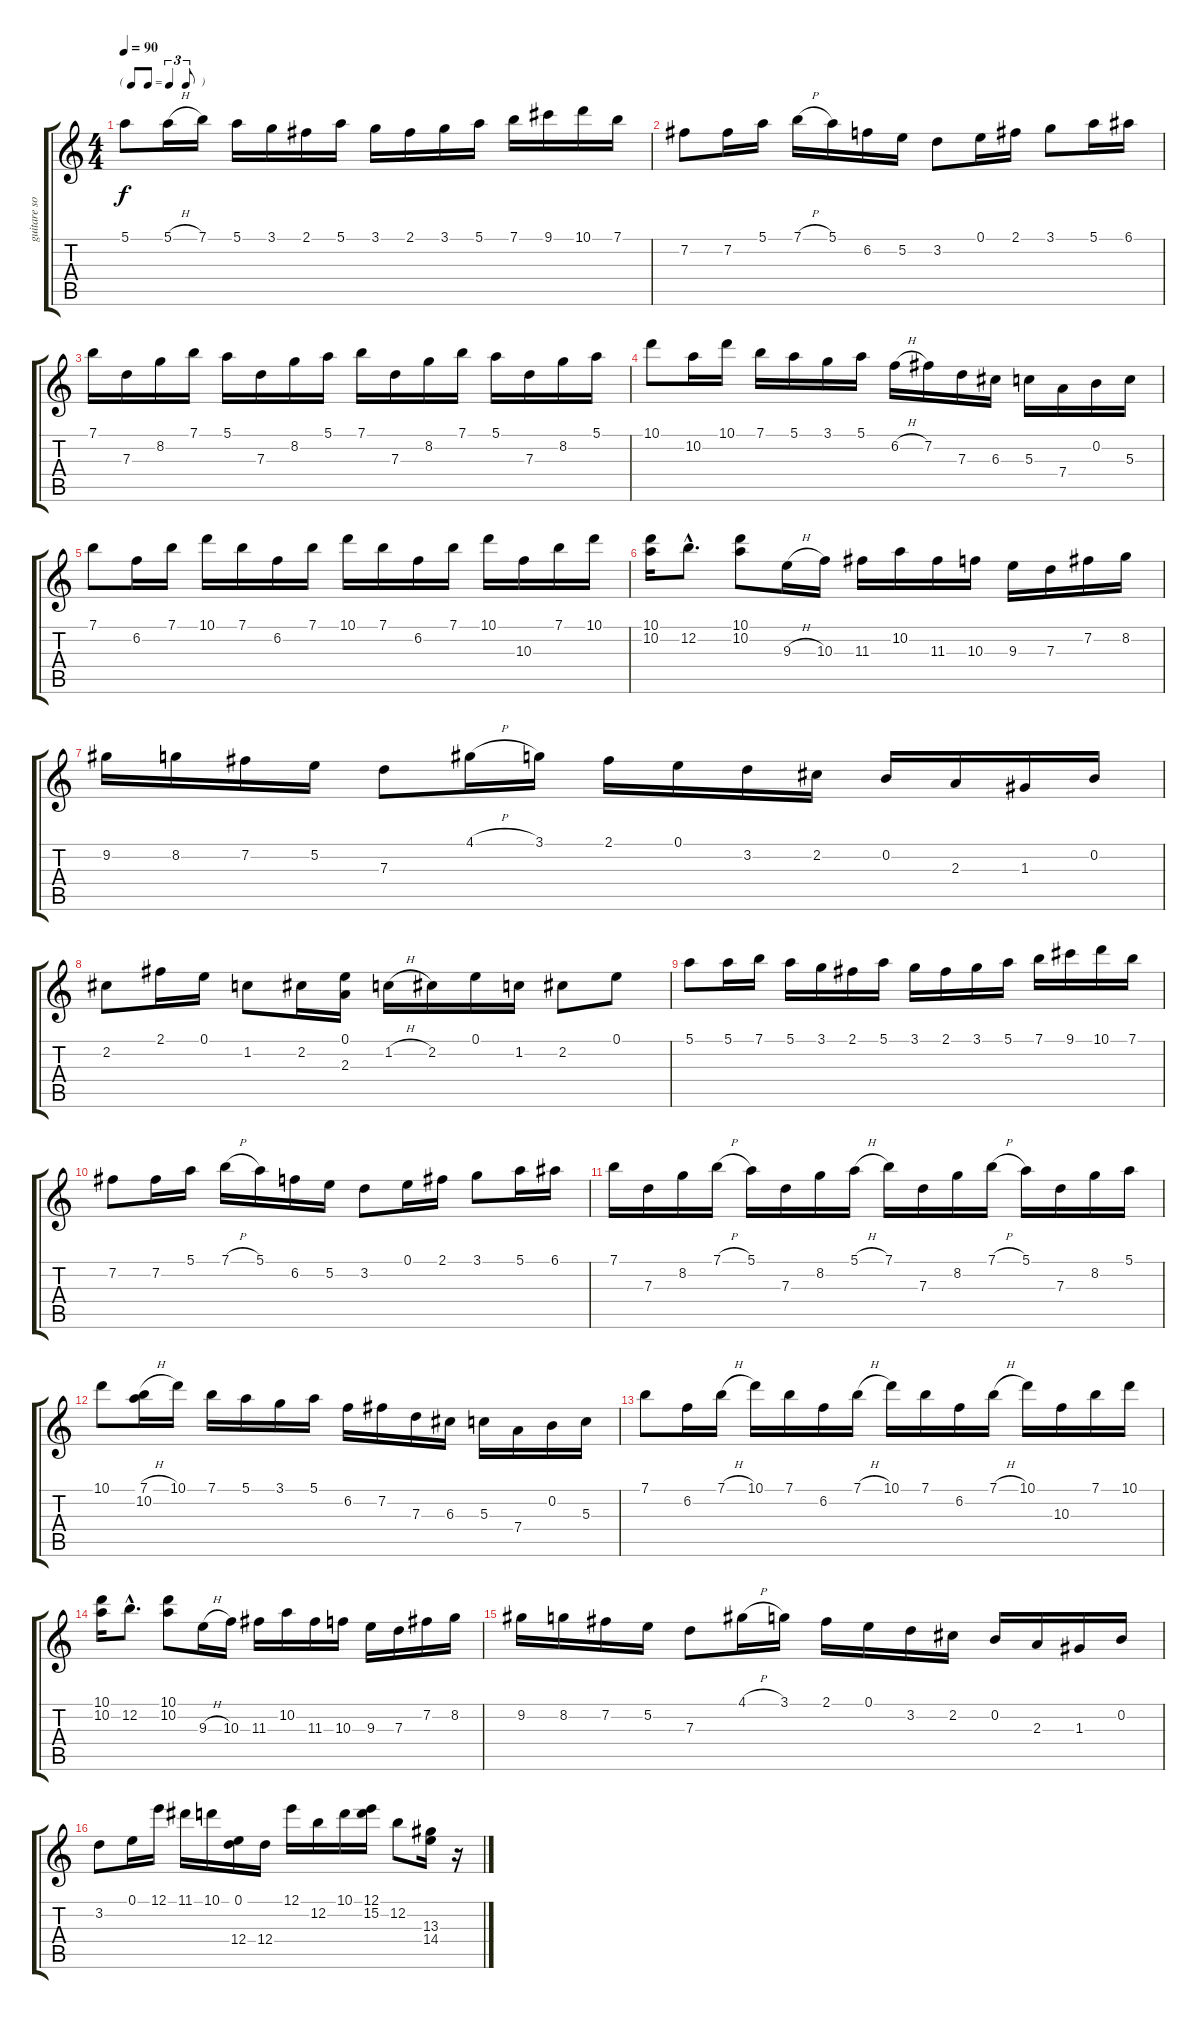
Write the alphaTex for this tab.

\track ("guitare solo" "guitare so") {instrument acousticguitarnylon}
\staff {score tabs}
\tuning (E4 B3 G3 D3 A2 E2) {hide}
\ts (4 4)
\tf triplet8th
\tempo 90
\clef g2
\ks c
5.1.8{dy f instrument acousticguitarnylon} 5.1{h}.16 7.1.16 5.1.16 3.1.16 2.1.16 5.1.16 3.1.16 2.1.16 3.1.16 5.1.16 7.1.16 9.1.16 10.1.16 7.1.16 |
7.2.8 7.2.16 5.1.16 7.1{h}.16 5.1.16 6.2.16 5.2.16 3.2.8 0.1.16 2.1.16 3.1.8 5.1.16 6.1.16 |
7.1.16 7.3.16 8.2.16 7.1.16 5.1.16 7.3.16 8.2.16 5.1.16 7.1.16 7.3.16 8.2.16 7.1.16 5.1.16 7.3.16 8.2.16 5.1.16 |
10.1.8 10.2.16 10.1.16 7.1.16 5.1.16 3.1.16 5.1.16 6.2{h}.16 7.2.16 7.3.16 6.3.16 5.3.16 7.4.16 0.2.16 5.3.16 |
7.1.8 6.2.16 7.1.16 10.1.16 7.1.16 6.2.16 7.1.16 10.1.16 7.1.16 6.2.16 7.1.16 10.1.16 10.3.16 7.1.16 10.1.16 |
(10.1 10.2).16 12.2{hac}.8{d} (10.1 10.2).8 9.3{h}.16 10.3.16 11.3.16 10.2.16 11.3.16 10.3.16 9.3.16 7.3.16 7.2.16 8.2.16 |
9.2.16 8.2.16 7.2.16 5.2.16 7.3.8 4.1{h}.16 3.1.16 2.1.16 0.1.16 3.2.16 2.2.16 0.2.16 2.3.16 1.3.16 0.2.16 |
2.2.8 2.1.16 0.1.16 1.2.8 2.2.16 (0.1 2.3).16 1.2{h}.16 2.2.16 0.1.16 1.2.16 2.2.8 0.1.8 |
5.1.8 5.1.16 7.1.16 5.1.16 3.1.16 2.1.16 5.1.16 3.1.16 2.1.16 3.1.16 5.1.16 7.1.16 9.1.16 10.1.16 7.1.16 |
7.2.8 7.2.16 5.1.16 7.1{h}.16 5.1.16 6.2.16 5.2.16 3.2.8 0.1.16 2.1.16 3.1.8 5.1.16 6.1.16 |
7.1.16 7.3.16 8.2.16 7.1{h}.16 5.1.16 7.3.16 8.2.16 5.1{h}.16 7.1.16 7.3.16 8.2.16 7.1{h}.16 5.1.16 7.3.16 8.2.16 5.1.16 |
10.1.8 (7.1{h} 10.2).16 10.1.16 7.1.16 5.1.16 3.1.16 5.1.16 6.2.16 7.2.16 7.3.16 6.3.16 5.3.16 7.4.16 0.2.16 5.3.16 |
7.1.8 6.2.16 7.1{h}.16 10.1.16 7.1.16 6.2.16 7.1{h}.16 10.1.16 7.1.16 6.2.16 7.1{h}.16 10.1.16 10.3.16 7.1.16 10.1.16 |
(10.1 10.2).16 12.2{hac}.8{d} (10.1 10.2).8 9.3{h}.16 10.3.16 11.3.16 10.2.16 11.3.16 10.3.16 9.3.16 7.3.16 7.2.16 8.2.16 |
9.2.16 8.2.16 7.2.16 5.2.16 7.3.8 4.1{h}.16 3.1.16 2.1.16 0.1.16 3.2.16 2.2.16 0.2.16 2.3.16 1.3.16 0.2.16 |
3.2.8 0.1.16 12.1.16 11.1.16 10.1.16 (0.1 12.4).16 12.4.16 12.1.16 12.2.16 10.1.16 (12.1 15.2).16 12.2.8 (13.3 14.4).16 r.16
